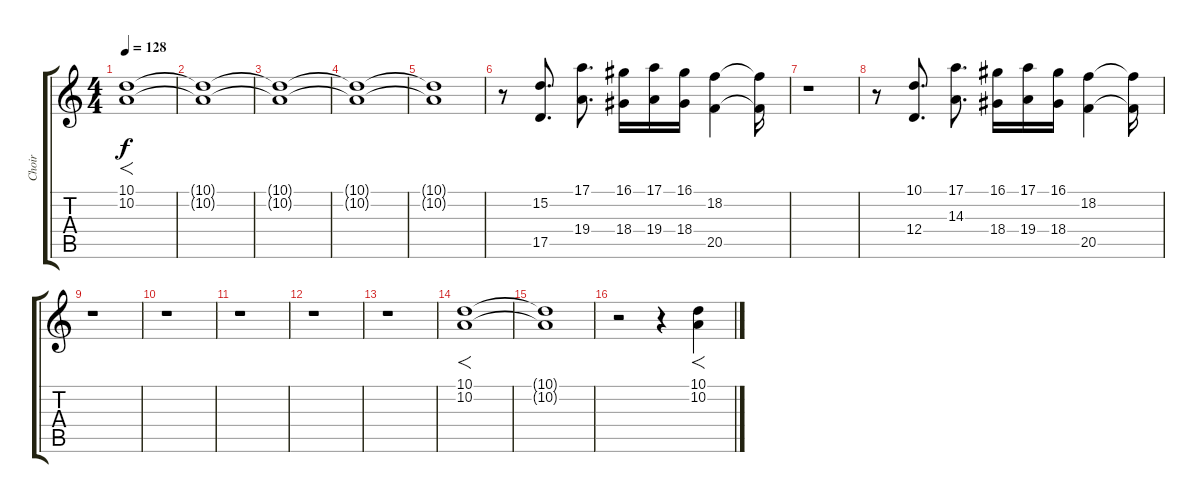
\track ("Choir" "Choir") {instrument choiraahs}
\staff {score tabs}
\tuning (E4 B3 G3 D3 A2 E2) {hide}
\ts (4 4)
\tempo 128
\clef g2
\ks c
(10.1 10.2).1{f dy f instrument choiraahs} |
(10.1{t} 10.2{t}).1 |
(10.1{t} 10.2{t}).1 |
(10.1{t} 10.2{t}).1 |
(10.1{t} 10.2{t}).1 |
r.8{volume 12 instrument lead2sawtooth} (15.2 17.5).8{d} (17.1 19.4).8{d} (16.1 18.4).16 (17.1 19.4).16 (16.1 18.4).16 (18.2 20.5).4 (18.2{t} 20.5{t}).16 |
r.1 |
r.8 (10.1 12.4).8{d volume 12 instrument lead2sawtooth} (17.1 14.3).8{d} (16.1 18.4).16 (17.1 19.4).16 (16.1 18.4).16 (18.2 20.5).4 (18.2{t} 20.5{t}).16 |
r.1{volume 13 instrument choiraahs} |
r.1 |
r.1 |
r.1 |
r.1 |
(10.1 10.2).1{f} |
(10.1{t} 10.2{t}).1 |
r.2 r.4 (10.1 10.2).4{f}
